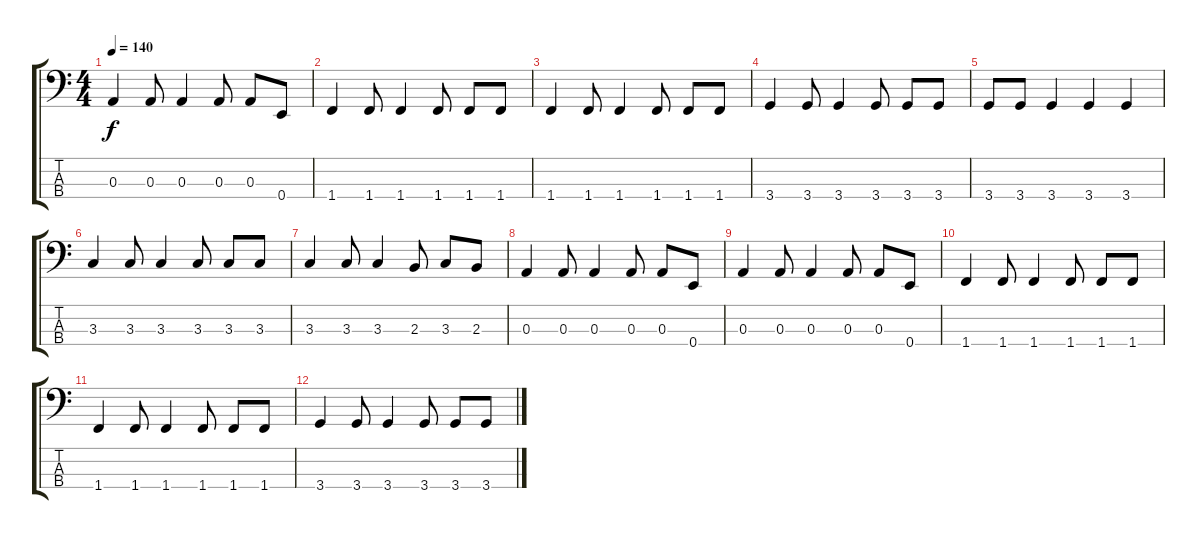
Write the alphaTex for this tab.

\track "" {instrument electricbassfinger}
\staff {score tabs}
\tuning (G2 D2 A1 E1) {hide}
\ts (4 4)
\tempo 140
\clef f4
\ks c
0.3.4{dy f} 0.3.8 0.3.4 0.3.8 0.3.8 0.4.8 |
1.4.4 1.4.8 1.4.4 1.4.8 1.4.8 1.4.8 |
1.4.4 1.4.8 1.4.4 1.4.8 1.4.8 1.4.8 |
3.4.4 3.4.8 3.4.4 3.4.8 3.4.8 3.4.8 |
3.4.8 3.4.8 3.4.4 3.4.4 3.4.4 |
3.3.4 3.3.8 3.3.4 3.3.8 3.3.8 3.3.8 |
3.3.4 3.3.8 3.3.4 2.3.8 3.3.8 2.3.8 |
0.3.4 0.3.8 0.3.4 0.3.8 0.3.8 0.4.8 |
0.3.4 0.3.8 0.3.4 0.3.8 0.3.8 0.4.8 |
1.4.4 1.4.8 1.4.4 1.4.8 1.4.8 1.4.8 |
1.4.4 1.4.8 1.4.4 1.4.8 1.4.8 1.4.8 |
3.4.4 3.4.8 3.4.4 3.4.8 3.4.8 3.4.8
